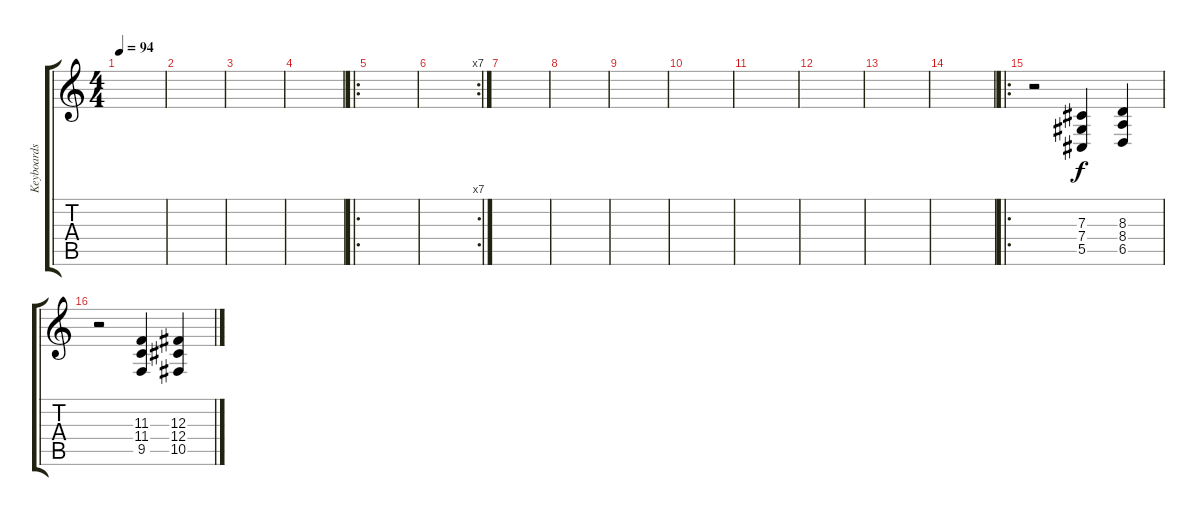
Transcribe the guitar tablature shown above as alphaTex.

\track ("Keyboards" "Keyboards") {instrument synthstrings1}
\staff {score tabs}
\tuning (Eb4 Bb3 Gb3 Db3 Ab2 Db2) {hide}
\ts (4 4)
\tempo 94
\clef g2
\ks c
|
|
|
|
\ro
|
\rc 7
|
|
|
|
|
|
|
|
|
\ro
r.2 (7.3 7.4 5.5).4 (8.3 8.4 6.5).4 |
r.2 (11.3 11.4 9.5).4 (12.3 12.4 10.5).4
